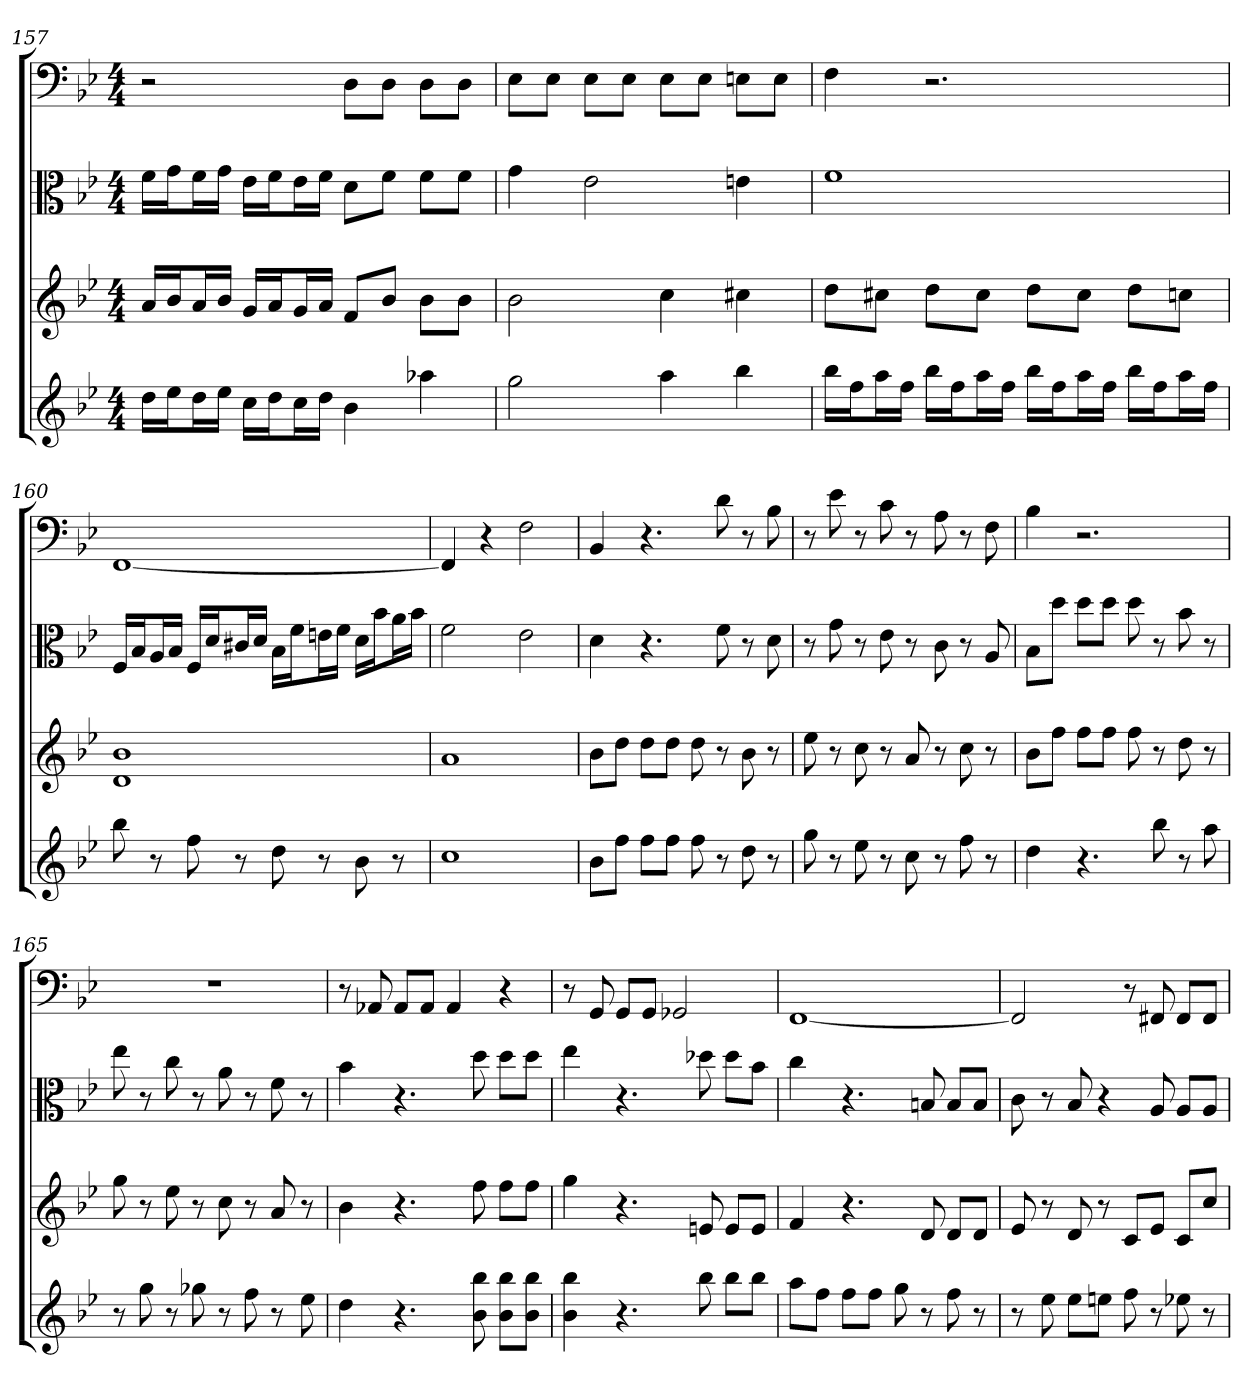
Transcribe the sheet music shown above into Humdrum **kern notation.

**kern	**kern	**kern	**kern
*part4	*part3	*part2	*part1
*staff4	*staff3	*staff2	*staff1
*	*	*clefC3	*clefF4
*k[b-e-]	*k[b-e-]	*k[b-e-]	*k[b-e-]
*B-:	*B-:	*B-:	*B-:
*M4/4	*M4/4	*M4/4	*M4/4
=157	=157	=157	=157
16ddLL	16aLL	16f\LL	2r
16ee-J	16b-J	16g\J	.
16ddL	16aL	16f\L	.
16ee-JJ	16b-JJ	16g\JJ	.
16ccLL	16gLL	16e-\LL	.
16ddJ	16aJ	16f\J	.
16ccL	16gL	16e-\L	.
16ddJJ	16aJJ	16f\JJ	.
4b-	8fL	8d\L	8D\L
.	8b-J	8f\J	8D\J
4aa-X	8b-L	8f\L	8D\L
.	8b-J	8f\J	8D\J
=158	=158	=158	=158
2gg	2b-	4g	8E-\L
.	.	.	8E-\J
.	.	2e-	8E-\L
.	.	.	8E-\J
4aa	4cc	.	8E-\L
.	.	.	8E-\J
4bb-	4cc#X	4en	8En\L
.	.	.	8E\J
=159	=159	=159	=159
16bb-LL	8ddL	1f	4F
16ffJ	.	.	.
16aaL	8cc#XJ	.	.
16ffJJ	.	.	.
16bb-LL	8ddL	.	2.r
16ffJ	.	.	.
16aaL	8cc#J	.	.
16ffJJ	.	.	.
16bb-LL	8ddL	.	.
16ffJ	.	.	.
16aaL	8cc#J	.	.
16ffJJ	.	.	.
16bb-LL	8ddL	.	.
16ffJ	.	.	.
16aaL	8ccnJ	.	.
16ffJJ	.	.	.
=160	=160	=160	=160
8bb-	1d 1b-	16F/LL	[1FF
.	.	16B-/J	.
8r	.	16A/L	.
.	.	16B-/JJ	.
8ff	.	16F/LL	.
.	.	16d/J	.
8r	.	16c#X/L	.
.	.	16d/JJ	.
8dd	.	16B-\LL	.
.	.	16f\J	.
8r	.	16en\L	.
.	.	16f\JJ	.
8b-	.	16d\LL	.
.	.	16b-\J	.
8r	.	16a\L	.
.	.	16b-\JJ	.
=161	=161	=161	=161
1cc	1a	2f	4FF]
.	.	.	4r
.	.	2e-	2F
=162	=162	=162	=162
8b-L	8b-L	4d	4BB-
8ffJ	8ddJ	.	.
8ffL	8ddL	4.r	4.r
8ffJ	8ddJ	.	.
8ff	8dd	.	.
8r	8r	8f	8d
8dd	8b-	8r	8r
8r	8r	8d	8B-
=163	=163	=163	=163
8gg	8ee-	8r	8r
8r	8r	8g	8e-
8ee-	8cc	8r	8r
8r	8r	8e-	8c
8cc	8a	8r	8r
8r	8r	8c	8A
8ff	8cc	8r	8r
8r	8r	8A	8F
=164	=164	=164	=164
4dd	8b-L	8B-\L	4B-
.	8ffJ	8dd\J	.
4.r	8ffL	8dd\L	2.r
.	8ffJ	8dd\J	.
.	8ff	8dd	.
8bb-	8r	8r	.
8r	8dd	8b-	.
8aa	8r	8r	.
=165	=165	=165	=165
8r	8gg	8ee-	1r
8gg	8r	8r	.
8r	8ee-	8cc	.
8gg-X	8r	8r	.
8r	8cc	8a	.
8ff	8r	8r	.
8r	8a	8f	.
8ee-	8r	8r	.
=166	=166	=166	=166
4dd	4b-	4b-	8r
.	.	.	8AA-X
4.r	4.r	4.r	8AA-/L
.	.	.	8AA-/J
.	.	.	4AA-
8b- 8bb-	8ff	8dd	.
8b- 8bb-L	8ffL	8dd\L	4r
8b- 8bb-J	8ffJ	8dd\J	.
=167	=167	=167	=167
4b- 4bb-	4gg	4ee-	8r
.	.	.	8GG
4.r	4.r	4.r	8GG/L
.	.	.	8GG/J
.	.	.	2GG-X
8bb-	8en	8dd-X	.
8bb-L	8eL	8dd-\L	.
8bb-J	8eJ	8b-\J	.
=168	=168	=168	=168
8aaL	4f	4cc	[1FF
8ffJ	.	.	.
8ffL	4.r	4.r	.
8ffJ	.	.	.
8gg	.	.	.
8r	8d	8Bn	.
8ff	8dL	8B/L	.
8r	8dJ	8B/J	.
=169	=169	=169	=169
8r	8e-	8c	2FF]
8ee-	8r	8r	.
8ee-L	8d	8B-	.
8eenJ	8r	4r	.
8ff	8cL	.	8r
8r	8e-J	8A	8FF#X
8ee-X	8cL	8A/L	8FF#/L
8r	8ccJ	8A/J	8FF#/J
=	=	=	=
*-	*-	*-	*-
